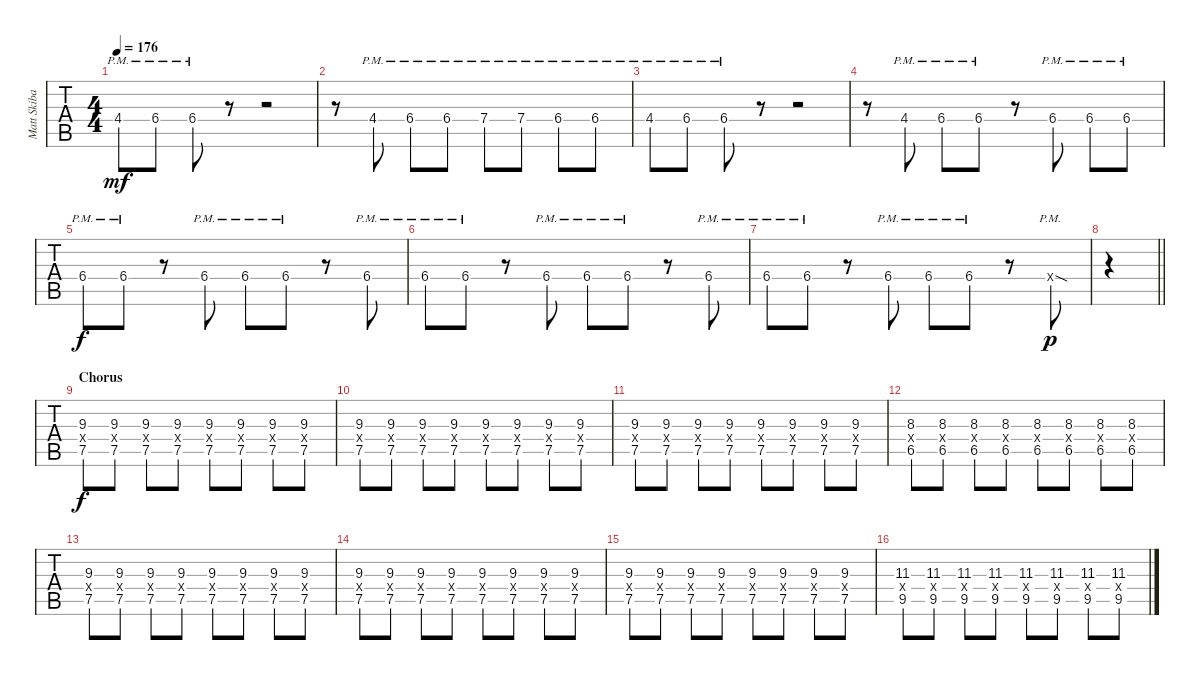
\track ("Matt Skiba - Guitar Two" "Matt Skiba") {instrument distortionguitar}
\staff {tabs}
\tuning (E4 B3 G3 D3 A2 E2) {hide}
\ts (4 4)
\tempo 176
\clef g2
\ks e
4.4{pm}.8{dy mf} 6.4{pm}.8 6.4{pm}.8 r.8 r.2 |
r.8 4.4{pm}.8 6.4{pm}.8 6.4{pm}.8 7.4{pm}.8 7.4{pm}.8 6.4{pm}.8 6.4{pm}.8 |
4.4{pm}.8 6.4{pm}.8 6.4{pm}.8 r.8 r.2 |
r.8 4.4{pm}.8 6.4{pm}.8 6.4{pm}.8 r.8 6.4{pm}.8 6.4{pm}.8 6.4{pm}.8 |
6.4{pm}.8{dy f} 6.4{pm}.8 r.8 6.4{pm}.8 6.4{pm}.8 6.4{pm}.8 r.8 6.4{pm}.8 |
6.4{pm}.8 6.4{pm}.8 r.8 6.4{pm}.8 6.4{pm}.8 6.4{pm}.8 r.8 6.4{pm}.8 |
6.4{pm}.8 6.4{pm}.8 r.8 6.4{pm}.8 6.4{pm}.8 6.4{pm}.8 r.8 2.4{sod pm x}.8{dy p} |
\barLineRight lightlight
|
\section ("" "Chorus")
(9.3 7.4{x} 7.5).8{dy f volume 8} (9.3 7.4{x} 7.5).8 (9.3 7.4{x} 7.5).8 (9.3 7.4{x} 7.5).8 (9.3 7.4{x} 7.5).8 (9.3 7.4{x} 7.5).8 (9.3 7.4{x} 7.5).8 (9.3 7.4{x} 7.5).8 |
(9.3 7.4{x} 7.5).8 (9.3 7.4{x} 7.5).8 (9.3 7.4{x} 7.5).8 (9.3 7.4{x} 7.5).8 (9.3 7.4{x} 7.5).8 (9.3 7.4{x} 7.5).8 (9.3 7.4{x} 7.5).8 (9.3 7.4{x} 7.5).8 |
(9.3 7.4{x} 7.5).8 (9.3 7.4{x} 7.5).8 (9.3 7.4{x} 7.5).8 (9.3 7.4{x} 7.5).8 (9.3 7.4{x} 7.5).8 (9.3 7.4{x} 7.5).8 (9.3 7.4{x} 7.5).8 (9.3 7.4{x} 7.5).8 |
(8.3 2.4{x} 6.5).8 (8.3 2.4{x} 6.5).8 (8.3 2.4{x} 6.5).8 (8.3 2.4{x} 6.5).8 (8.3 2.4{x} 6.5).8 (8.3 2.4{x} 6.5).8 (8.3 2.4{x} 6.5).8 (8.3 2.4{x} 6.5).8 |
(9.3 7.4{x} 7.5).8 (9.3 7.4{x} 7.5).8 (9.3 7.4{x} 7.5).8 (9.3 7.4{x} 7.5).8 (9.3 7.4{x} 7.5).8 (9.3 7.4{x} 7.5).8 (9.3 7.4{x} 7.5).8 (9.3 7.4{x} 7.5).8 |
(9.3 7.4{x} 7.5).8 (9.3 7.4{x} 7.5).8 (9.3 7.4{x} 7.5).8 (9.3 7.4{x} 7.5).8 (9.3 7.4{x} 7.5).8 (9.3 7.4{x} 7.5).8 (9.3 7.4{x} 7.5).8 (9.3 7.4{x} 7.5).8 |
(9.3 7.4{x} 7.5).8 (9.3 7.4{x} 7.5).8 (9.3 7.4{x} 7.5).8 (9.3 7.4{x} 7.5).8 (9.3 7.4{x} 7.5).8 (9.3 7.4{x} 7.5).8 (9.3 7.4{x} 7.5).8 (9.3 7.4{x} 7.5).8 |
(11.3 9.4{x} 9.5).8 (11.3 9.4{x} 9.5).8 (11.3 9.4{x} 9.5).8 (11.3 9.4{x} 9.5).8 (11.3 9.4{x} 9.5).8 (11.3 9.4{x} 9.5).8 (11.3 9.4{x} 9.5).8 (11.3 9.4{x} 9.5).8
